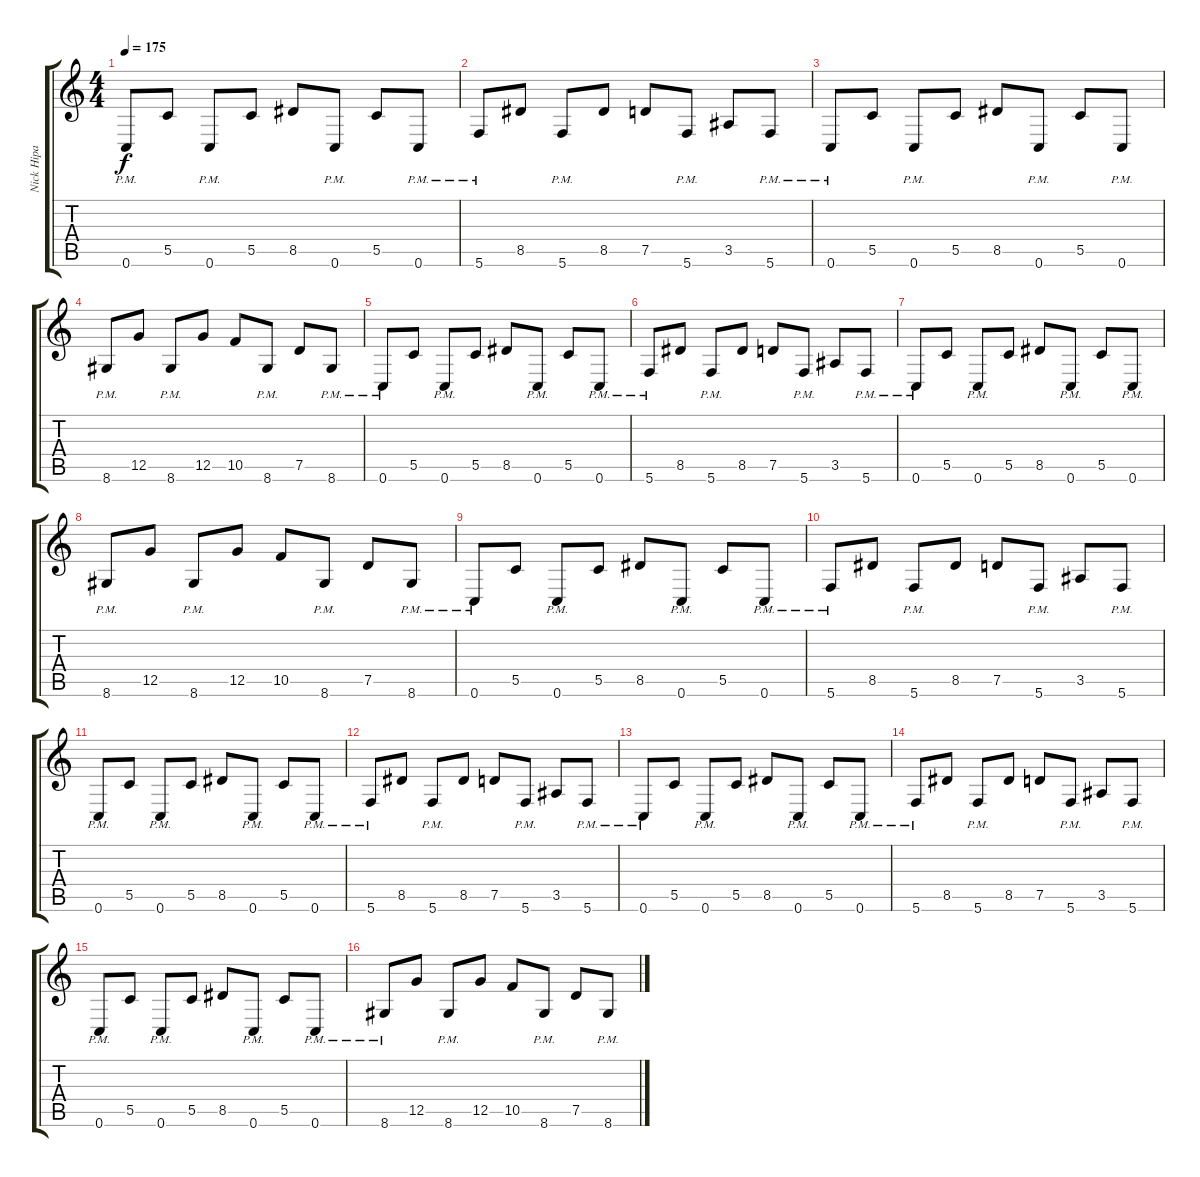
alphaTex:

\track ("Nick Hipa" "Nick Hipa") {instrument distortionguitar}
\staff {score tabs}
\tuning (D4 A3 F3 C3 G2 C2) {hide}
\ts (4 4)
\tempo 175
\clef g2
\ks c
0.6{pm}.8{dy f} 5.5.8 0.6{pm}.8 5.5.8 8.5.8 0.6{pm}.8 5.5.8 0.6{pm}.8 |
5.6{pm}.8 8.5.8 5.6{pm}.8 8.5.8 7.5.8 5.6{pm}.8 3.5.8 5.6{pm}.8 |
0.6{pm}.8 5.5.8 0.6{pm}.8 5.5.8 8.5.8 0.6{pm}.8 5.5.8 0.6{pm}.8 |
8.6{pm}.8 12.5.8 8.6{pm}.8 12.5.8 10.5.8 8.6{pm}.8 7.5.8 8.6{pm}.8 |
0.6{pm}.8 5.5.8 0.6{pm}.8 5.5.8 8.5.8 0.6{pm}.8 5.5.8 0.6{pm}.8 |
5.6{pm}.8 8.5.8 5.6{pm}.8 8.5.8 7.5.8 5.6{pm}.8 3.5.8 5.6{pm}.8 |
0.6{pm}.8 5.5.8 0.6{pm}.8 5.5.8 8.5.8 0.6{pm}.8 5.5.8 0.6{pm}.8 |
8.6{pm}.8 12.5.8 8.6{pm}.8 12.5.8 10.5.8 8.6{pm}.8 7.5.8 8.6{pm}.8 |
0.6{pm}.8 5.5.8 0.6{pm}.8 5.5.8 8.5.8 0.6{pm}.8 5.5.8 0.6{pm}.8 |
5.6{pm}.8 8.5.8 5.6{pm}.8 8.5.8 7.5.8 5.6{pm}.8 3.5.8 5.6{pm}.8 |
0.6{pm}.8 5.5.8 0.6{pm}.8 5.5.8 8.5.8 0.6{pm}.8 5.5.8 0.6{pm}.8 |
5.6{pm}.8 8.5.8 5.6{pm}.8 8.5.8 7.5.8 5.6{pm}.8 3.5.8 5.6{pm}.8 |
0.6{pm}.8 5.5.8 0.6{pm}.8 5.5.8 8.5.8 0.6{pm}.8 5.5.8 0.6{pm}.8 |
5.6{pm}.8 8.5.8 5.6{pm}.8 8.5.8 7.5.8 5.6{pm}.8 3.5.8 5.6{pm}.8 |
0.6{pm}.8 5.5.8 0.6{pm}.8 5.5.8 8.5.8 0.6{pm}.8 5.5.8 0.6{pm}.8 |
8.6{pm}.8 12.5.8 8.6{pm}.8 12.5.8 10.5.8 8.6{pm}.8 7.5.8 8.6{pm}.8
